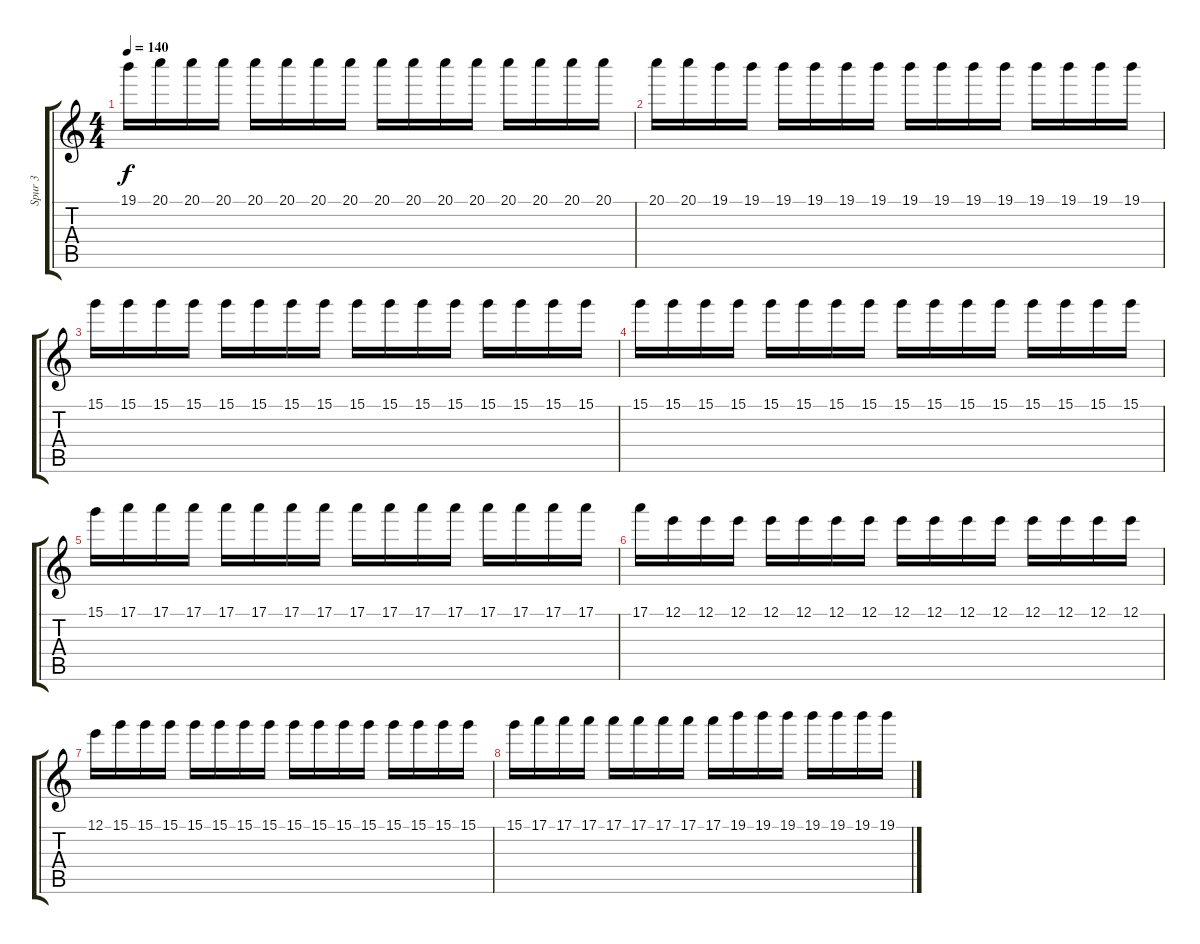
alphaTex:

\track ("Spur 3" "Spur 3") {instrument electricguitarjazz}
\staff {score tabs}
\tuning (E4 B3 G3 D3 A2 E2) {hide}
\ts (4 4)
\tempo 140
\clef g2
\ks c
19.1.16{dy f} 20.1.16 20.1.16 20.1.16 20.1.16 20.1.16 20.1.16 20.1.16 20.1.16 20.1.16 20.1.16 20.1.16 20.1.16 20.1.16 20.1.16 20.1.16 |
20.1.16 20.1.16 19.1.16 19.1.16 19.1.16 19.1.16 19.1.16 19.1.16 19.1.16 19.1.16 19.1.16 19.1.16 19.1.16 19.1.16 19.1.16 19.1.16 |
15.1.16 15.1.16 15.1.16 15.1.16 15.1.16 15.1.16 15.1.16 15.1.16 15.1.16 15.1.16 15.1.16 15.1.16 15.1.16 15.1.16 15.1.16 15.1.16 |
15.1.16 15.1.16 15.1.16 15.1.16 15.1.16 15.1.16 15.1.16 15.1.16 15.1.16 15.1.16 15.1.16 15.1.16 15.1.16 15.1.16 15.1.16 15.1.16 |
15.1.16 17.1.16 17.1.16 17.1.16 17.1.16 17.1.16 17.1.16 17.1.16 17.1.16 17.1.16 17.1.16 17.1.16 17.1.16 17.1.16 17.1.16 17.1.16 |
17.1.16 12.1.16 12.1.16 12.1.16 12.1.16 12.1.16 12.1.16 12.1.16 12.1.16 12.1.16 12.1.16 12.1.16 12.1.16 12.1.16 12.1.16 12.1.16 |
12.1.16 15.1.16 15.1.16 15.1.16 15.1.16 15.1.16 15.1.16 15.1.16 15.1.16 15.1.16 15.1.16 15.1.16 15.1.16 15.1.16 15.1.16 15.1.16 |
15.1.16 17.1.16 17.1.16 17.1.16 17.1.16 17.1.16 17.1.16 17.1.16 17.1.16 19.1.16 19.1.16 19.1.16 19.1.16 19.1.16 19.1.16 19.1.16
